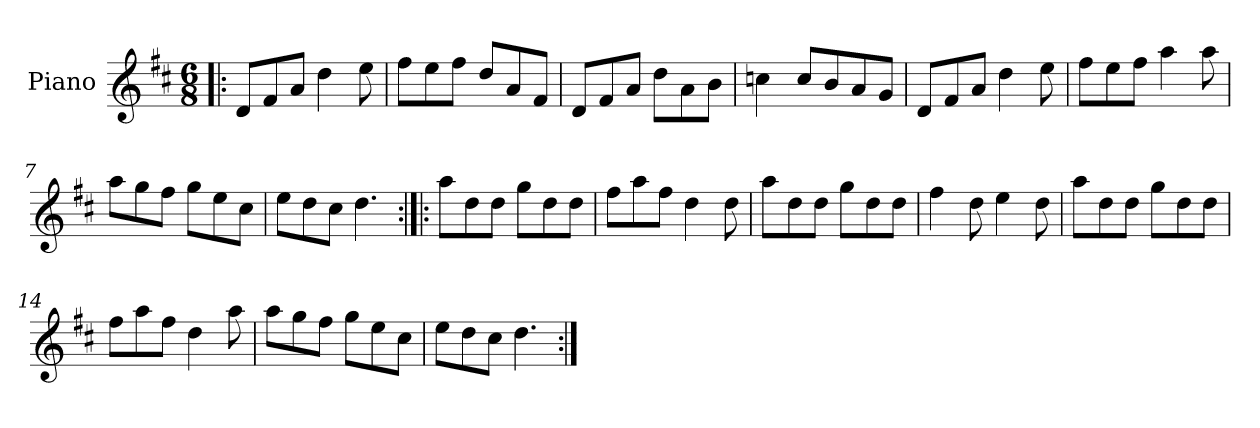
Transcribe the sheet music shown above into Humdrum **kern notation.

**kern
*part1
*staff1
*I"Piano
*I'Pno
*clefG2
*k[f#c#]
*M6/8
=1!|:
8d/L
8f#/
8a/J
4dd\
8ee\
=2
8ff#\L
8ee\
8ff#\J
8dd/L
8a/
8f#/J
=3
8d/L
8f#/
8a/J
8dd\L
8a\
8b\J
=4
4ccn\
8cc/L
8b/
8a/
8g/J
=5
8d/L
8f#/
8a/J
4dd\
8ee\
!!LO:LB:g=z
=6
8ff#\L
8ee\
8ff#\J
4aa\
8aa\
=7
8aa\L
8gg\
8ff#\J
8gg\L
8ee\
8cc#\J
=8
8ee\L
8dd\
8cc#\J
4.dd\
=9:|!|:
8aa\L
8dd\
8dd\J
8gg\L
8dd\
8dd\J
=10
8ff#\L
8aa\
8ff#\J
4dd\
8dd\
=11
8aa\L
8dd\
8dd\J
8gg\L
8dd\
8dd\J
!!LO:LB:g=z
=12
4ff#\
8dd\
4ee\
8dd\
=13
8aa\L
8dd\
8dd\J
8gg\L
8dd\
8dd\J
=14
8ff#\L
8aa\
8ff#\J
4dd\
8aa\
=15
8aa\L
8gg\
8ff#\J
8gg\L
8ee\
8cc#\J
=16
8ee\L
8dd\
8cc#\J
4.dd\
=:|!
*-
